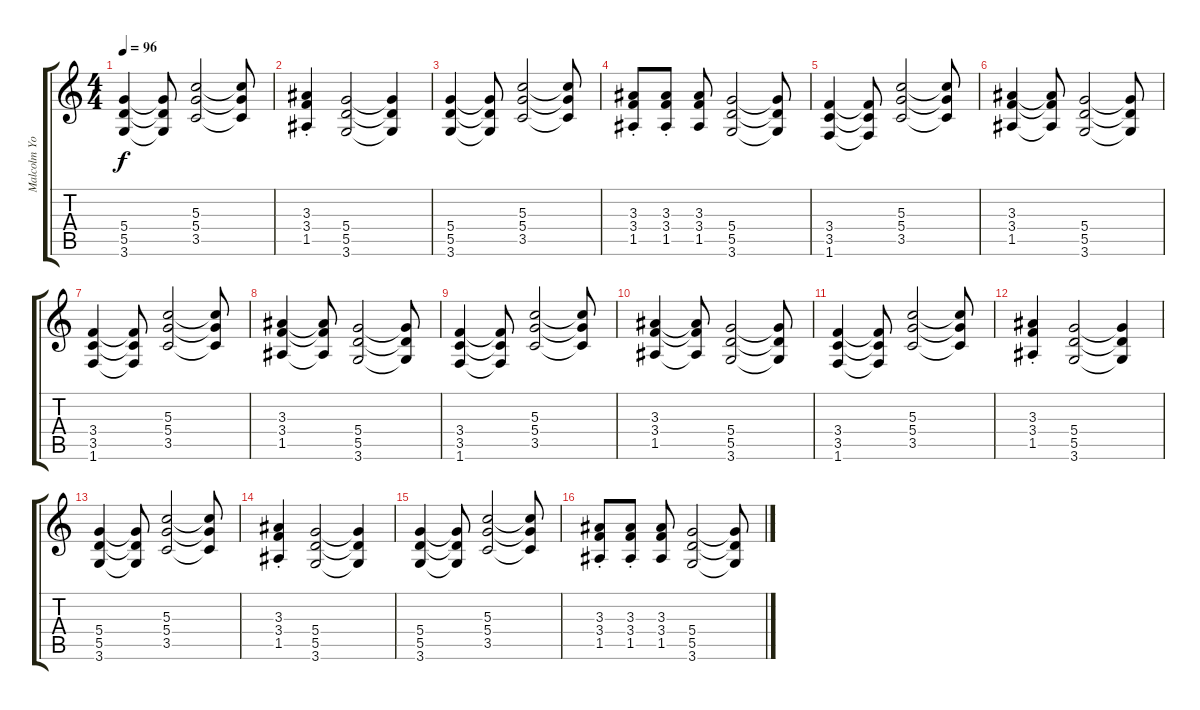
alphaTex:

\track ("Malcolm Young: Rhythm Guitar" "Malcolm Yo") {instrument overdrivenguitar}
\staff {score tabs}
\tuning (E4 B3 G3 D3 A2 E2) {hide}
\ts (4 4)
\tempo 96
\clef g2
\ks c
(5.4 5.5 3.6).4{dy f} (5.4{t} 5.5{t} 3.6{t}).8 (5.3 5.4 3.5).2 (5.3{t} 5.4{t} 3.5{t}).8 |
(3.3{st} 3.4{st} 1.5{st}).4 (5.4 5.5 3.6).2 (5.4{t} 5.5{t} 3.6{t}).4 |
(5.4 5.5 3.6).4 (5.4{t} 5.5{t} 3.6{t}).8 (5.3 5.4 3.5).2 (5.3{t} 5.4{t} 3.5{t}).8 |
(3.3{st} 3.4{st} 1.5{st}).8 (3.3{st} 3.4{st} 1.5{st}).8 (3.3 3.4 1.5).8 (5.4 5.5 3.6).2 (5.4{t} 5.5{t} 3.6{t}).8 |
(3.4 3.5 1.6).4 (3.4{t} 3.5{t} 1.6{t}).8 (5.3 5.4 3.5).2 (5.3{t} 5.4{t} 3.5{t}).8 |
(3.3 3.4 1.5).4 (3.3{t} 3.4{t} 1.5{t}).8 (5.4 5.5 3.6).2 (5.4{t} 5.5{t} 3.6{t}).8 |
(3.4 3.5 1.6).4 (3.4{t} 3.5{t} 1.6{t}).8 (5.3 5.4 3.5).2 (5.3{t} 5.4{t} 3.5{t}).8 |
(3.3 3.4 1.5).4 (3.3{t} 3.4{t} 1.5{t}).8 (5.4 5.5 3.6).2 (5.4{t} 5.5{t} 3.6{t}).8 |
(3.4 3.5 1.6).4 (3.4{t} 3.5{t} 1.6{t}).8 (5.3 5.4 3.5).2 (5.3{t} 5.4{t} 3.5{t}).8 |
(3.3 3.4 1.5).4 (3.3{t} 3.4{t} 1.5{t}).8 (5.4 5.5 3.6).2 (5.4{t} 5.5{t} 3.6{t}).8 |
(3.4 3.5 1.6).4 (3.4{t} 3.5{t} 1.6{t}).8 (5.3 5.4 3.5).2 (5.3{t} 5.4{t} 3.5{t}).8 |
(3.3{st} 3.4{st} 1.5{st}).4 (5.4 5.5 3.6).2 (5.4{t} 5.5{t} 3.6{t}).4 |
(5.4 5.5 3.6).4 (5.4{t} 5.5{t} 3.6{t}).8 (5.3 5.4 3.5).2 (5.3{t} 5.4{t} 3.5{t}).8 |
(3.3{st} 3.4{st} 1.5{st}).4 (5.4 5.5 3.6).2 (5.4{t} 5.5{t} 3.6{t}).4 |
(5.4 5.5 3.6).4 (5.4{t} 5.5{t} 3.6{t}).8 (5.3 5.4 3.5).2 (5.3{t} 5.4{t} 3.5{t}).8 |
(3.3{st} 3.4{st} 1.5{st}).8 (3.3{st} 3.4{st} 1.5{st}).8 (3.3 3.4 1.5).8 (5.4 5.5 3.6).2 (5.4{t} 5.5{t} 3.6{t}).8
